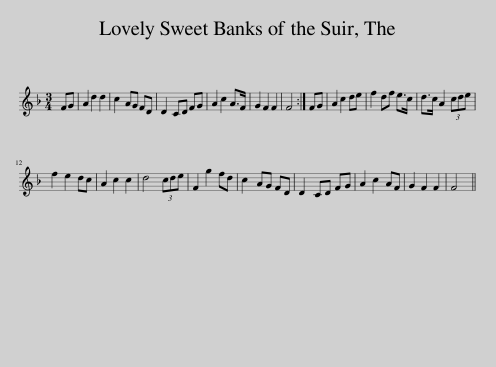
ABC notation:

X:1
L:1/8
M:3/4
I:linebreak $
K:F
V:1 treble
V:1
 FG | A2 d2 d2 | c2 AG FD | D2 CD FG | A2 c2 A>F | %5
 G2 F2 F2 | F4 :| FG | A2 c2 de | f2 df e>c | %10
 d>c A2 (3cde |$ f2 e2 dc | A2 c2 c2 | d4 (3cde | F2 g2 fd | %15
 c2 AG FD | D2 CD FG | A2 c2 AF | G2 F2 F2 | F4 || %20
